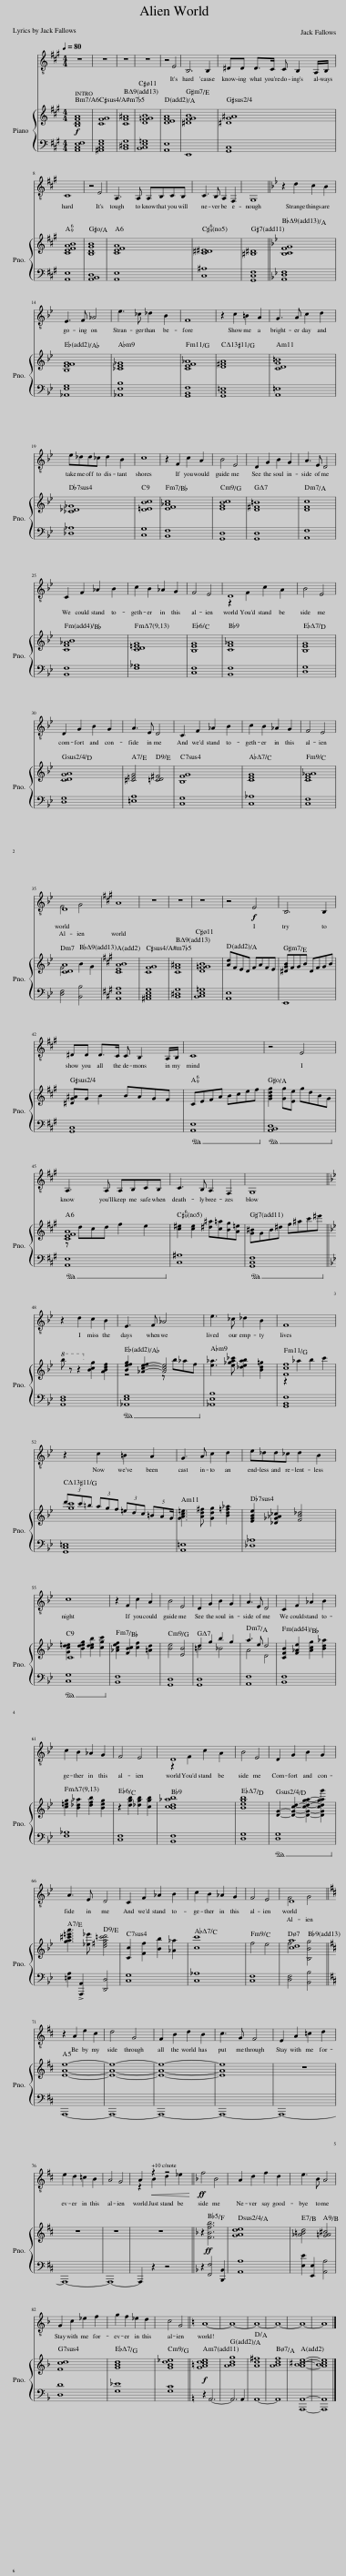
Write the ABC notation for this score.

X:1
%%score ( 1 2 ) { ( 3 5 ) | 4 }
L:1/8
Q:1/4=80
M:4/4
I:linebreak $
K:A
V:1 treble-8
V:2 treble-8
V:3 treble
V:5 treble
V:4 bass
V:1
 z8 | z8 | z8 | z8 | z4 E4 | %5
 B,6 B,2 | ^DD D>C C B,2 A,/B,/ |$ C8 | z4 E4 | A,3 A, A,B,CB, | %10
 C3 B, A,2 F,2 | G,8 ||[K:Bb] z2 d2 c2 B2 |$ E3 F _A4 | e3 _c _d2 B2 | %15
 F8 | z2 c2 =B2 A2 | G3 A c2 d2 |$ e_dd_c d2 B2 | c8 | %20
 z2 F2 c2 A2 | B4 E4 | D2 G2 B2 G2 | A3 E D4 |$ C2 F2 _A2 B2 | %25
 c2 B2 _A2 G2 | F4 E4 | D8 | B4 E4 |$ D2 G2 B2 G2 | %30
 A3 E D4 | C2 F2 _A2 B2 | c2 B2 _A2 G2 | F4 E4 |$ D8 | %35
[K:A] A8 | z8 | z8 | z8 | z4!f! E4 | %40
 B,6 B,2 |$ ^DD D>C C B,2 A,/B,/ | C8 | z4 E4 |$ A,3 A, A,B,CB, | %45
 C3 B, A,2 F,2 | G,8 ||$[K:Bb] z2 d2 c2 B2 | E3 F _A4 | e3 _c _d2 B2 | %50
 F8 |$ z2 c2 =B2 A2 | G3 A c2 d2 | e_dd_c d2 B2 |$ c8 | %55
 z2 F2 c2 A2 | B4 E4 | D2 G2 B2 G2 | A3 E D4 | C2 F2 _A2 B2 |$ %60
 c2 B2 _A2 G2 | F4 E4 | D8 | B4 E4 | D2 G2 B2 G2 |$ %65
 A3 E D4 | C2 F2 _A2 B2 | c2 B2 _A2 G2 | F4 E4 | D8 ||$ %70
[K:D] z2 A2 e2 c2 | d4 G4 | F2 B2 d2 B2 | c3 G F4 | E2 A2 =c2 d2 |$ %75
 e2 d2 =c2 B2 | A4 G4 | A2!<(! z2 z4!<)! ||[K:F]!ff! f4 B4 | A2 d2 f2 d2 | %80
 e3 B A4 |$ G2 c2 _e2 f2 | g2 f2 _e2 d2 | c4 G4 ||[K:C] A8- | %85
 A8- | A8- | A8- | A8- | A8 |] %90
V:2
 x8 | x8 | x8 | x8 | x8 | %5
 x8 | x8 |$ x8 | x8 | x8 | %10
 x8 | x8 ||[K:Bb] x8 |$ x8 | x8 | %15
 x8 | x8 | x8 |$ x8 | x8 | %20
 x8 | x8 | x8 | x8 |$ x8 | %25
 x8 | x8 | z2 F2 c2 A2 | x8 |$ x8 | %30
 x8 | x8 | x8 | x8 |$ F4 G4 | %35
[K:A] x8 | x8 | x8 | x8 | x8 | %40
 x8 |$ x8 | x8 | x8 |$ x8 | %45
 x8 | x8 ||$[K:Bb] x8 | x8 | x8 | %50
 x8 |$ x8 | x8 | x8 |$ x8 | %55
 x8 | x8 | x8 | x8 | x8 |$ %60
 x8 | x8 | z2 F2 c2 A2 | x8 | x8 |$ %65
 x8 | x8 | x8 | x8 | F4 G4 ||$ %70
[K:D] x8 | x8 | x8 | x8 | x8 |$ %75
 x8 | x8 | z2 B2 d2 _e2 ||[K:F] x8 | x8 | %80
 x8 |$ x8 | x8 | x8 ||[K:C] x8 | %85
 x8 | x8 | x8 | x8 | x8 |] %90
V:3
!f! [B,DFA]8 | [CFG]8 | [CF^A]8 | [DF=GB]8 | [DEFA]8 | %5
 [^DFGB]8 | [^DG^A]8 |$ [CEFAB]8 | [B,DGB]8 | [CEFA]8 | %10
 [C^D^E]8 | [^B,^D]8 ||[K:Bb] [B,CFG]8 |$ [B,EFG]8 | [_CE_G]8 | %15
 [CEF_A]8 | [D^FA]8 | [CDG=B]8 |$ [_C_D_G]8 | [D=EBc]8 | %20
 [EF_Ac]8 | [EGBc]8 | [D^F=B]8 | [DFc]8 |$ [CF_AB]8 | %25
 [CD=EG]8 | [B,EG]8 | [CF_A]8 | [B,EG]8 |$ [CDGA]8 | %30
 [^C=EG]4 [=CD^F]4 | [B,FG]8 | [CEG]8 | [CEG_A]8 |$ [CDA]8 | %35
[K:A] [CEAB]8 | [CFG]8 | [CF^A]8 | [DF=GB]8 | [Ad]FED FAFE | %40
 [^DGB]FGB DFGB |$ [^DG^A]G B2 BAGF | CEFA Bcef | [GBdg]2 [Gg][Ee] gdBG |$ [CEFA]8 | %45
 [c^e]2 [ce]2 [^d^a][c=a][Bg][A=e] | [G^B]GB^d f^ac'^e' ||$[K:Bb]!8va(! b' z z2!8va)! [Bcg]2 [ABdf]2 | [Befg]2 [_A-c-e-f]2 [Ace]4 | [e_a]3 [e_ga_c'] [_deab]2 [Bd=g]2 | %50
 [Fcf]8 |$ (3d'c'=b (3agf (3=edc (5:4:3=BAG/ | [GAc=e]3 [Ad^f] [Gdg]2 [Bd=f_a]2 | [EGBe]2 [_D_G_A_c]2 [FB_d]4 |$ C8 | %55
 [_Acef]2 [FBc]2 [cf]2 [=Ad]2 | [Be]4 [EB]4 | d2 g2 b2 g2 | a3 e d4 | [CFB]2 [F_Ae]2 [Acg]2 [Bd_a]2 |$ %60
 [c=eg]2 [B_d_a]2 [dfb]2 [Beg]2 | z2 [dgb]2 [_dgb]2 [cgb]2 | [Bcd_ab]8 | [Begb]8 | [DG]2- [DGcd]2- [DGcdga]2- [DGcdgag']2 |$ %65
 [ga^c'=e'a']3 [_e_e'] [d^fa=c'd']4 | [Cc]2 [Ff]2 [Bb]2 [_A_a]2 | [cc']8 | f4 e4 | [cda]8 ||$ %70
[K:D] [EAe]8- | [EAe]8- | [EAe]8- | [EAe]8 | z8 |$ %75
 z8 | z8 | z8 ||[K:F] z2!ff! [FBfb]6 | [GAde]8 | %80
 [_A=Bd]4 [G=A^c]4 |$ [Fcd]8 | [GBd]8 | [GBd_e]8 ||[K:C]!f! [GAcde]8 | %85
 [ABdg]8 | [Ad^f]8 | [ABdf]8 | [AB^ce]8- | [ABce]8 |] %90
V:4
 [A,,C,E,F,]8 | [^A,,C,E,G,]8 | [B,,^D,G,]8 | [B,,C,E,=G,]8 | [A,,E,]8 | %5
 E,,8 | [G,,C,]8 |$ [A,,E,]8 | [A,,B,,D,]8 | [A,,E,]8 | %10
 [C,^A,]8 | [G,,C,F,]8 ||[K:Bb] [A,,D,F,]8 |$ [_A,,E,G,]8 | [_A,,E,B,]8 | %15
 [G,,B,,F,]8 | [G,,C,=E,]8 | [A,,=E,]8 |$ [_D,_A,]8 | [C,G,]8 | %20
 [B,,F,]8 | [G,,D,]8 | [G,,D,]8 | [A,,F,]8 |$ [B,,F,]8 | %25
 [F,_A,]8 | [C,F,]8 | [B,,F,]8 | [D,G,]8 |$ [D,G,]8 | %30
 [=E,A,]8 | [C,G,]8 | [C,_A,]8 | [C,F,]8 |$ [D,F,]4 [B,,B,]4 | %35
[K:A] [A,,E,A,]8 | [^A,,C,E,G,]8 | [B,,^D,G,]8 | [B,,C,E,=G,]8 | [A,,E,]8 | %40
 E,,8 |$ [G,,C,]8 |!ped! [A,,E,]8!ped-up! |!ped! [A,,B,,D,]8!ped-up! |$!ped! [A,,E,]8!ped-up! | %45
 [C,^A,]8 |!ped! [G,,C,F,]8!ped-up! ||$[K:Bb] [A,,D,F,]8 |!ped! [_A,,E,G,]8!ped-up! | [_A,,E,B,]8 | %50
 [G,,B,,F,]8 |$ [G,,C,=E,]8 | [A,,=E,]8 | [_D,_A,]8 |$!ped! [C,G,]8!ped-up! | %55
 [B,,F,]8 | [G,,D,]8 | [G,,D,]8 | [A,,F,]8 | [B,,F,]8 |$ %60
 [F,_A,]8 | [C,F,]8 | [B,,F,]8 | [D,G,]8 |!ped! [D,G,]8!ped-up! |$ %65
 [=E,A,]2 !>![A,,,A,,]2 [D,,D,]4 | [C,G,]8 | [C,_A,]8 | [C,F,]8 | [D,F,]4 [B,,B,]4 ||$ %70
[K:D] A,,,8- | A,,,8- | A,,,8- | A,,,8- | A,,,8- |$ %75
 A,,,8- | A,,,8- | A,,,2 z2 z4 ||[K:F] z2 [F,,F,]4 [B,,,B,,]2 | [A,,A,]8 | %80
 [E,E]2 [E,,E,]2 [A,,A,]4 |$ [D,D]8 | [G,_E]8 | [G,C]8 ||[K:C] z2 A,,6- | %85
 A,,6 A,,2 | A,,8- | A,,8 | [A,,,A,,]8- | [A,,,A,,]8 |] %90
V:5
 x8 | x8 | x8 | x8 | x8 | %5
 x8 | x8 |$ x8 | x8 | x8 | %10
 x8 | x8 ||[K:Bb] x8 |$ x8 | x8 | %15
 x8 | x8 | x8 |$ x8 | x8 | %20
 x8 | x8 | x8 | x8 |$ x8 | %25
 x8 | x8 | x8 | x8 |$ x8 | %30
 x8 | x8 | x8 | x8 |$ F4 B2 G2 | %35
[K:A] x8 | x8 | x8 | x8 | x8 | %40
 x8 |$ x8 | x8 | x8 |$ z dcd f2 e2 | %45
 x8 | x8 ||$[K:Bb]!8va(! x4!8va)! x4 | z4 z b_af | x8 | %50
 z2 _a2 b2 c'2 |$ [gc']8 | x8 | x8 |$ [Gcd=e]2 [Bdeg]2 [cdeb]2 [cgc']2 | %55
 x8 | x8 | =B4 _B4 | A4 D4 | x8 |$ %60
 x8 | x8 | x8 | x8 | x8 |$ %65
 x8 | x8 | x8 | x8 | f4 [B,Bg]4 ||$ %70
[K:D] x8 | x8 | x8 | x8 | x8 |$ %75
 x8 | x8 | x8 ||[K:F] x8 | x8 | %80
 x8 |$ x8 | x8 | x8 ||[K:C] x8 | %85
 x8 | x8 | x8 | x8 | x8 |] %90
